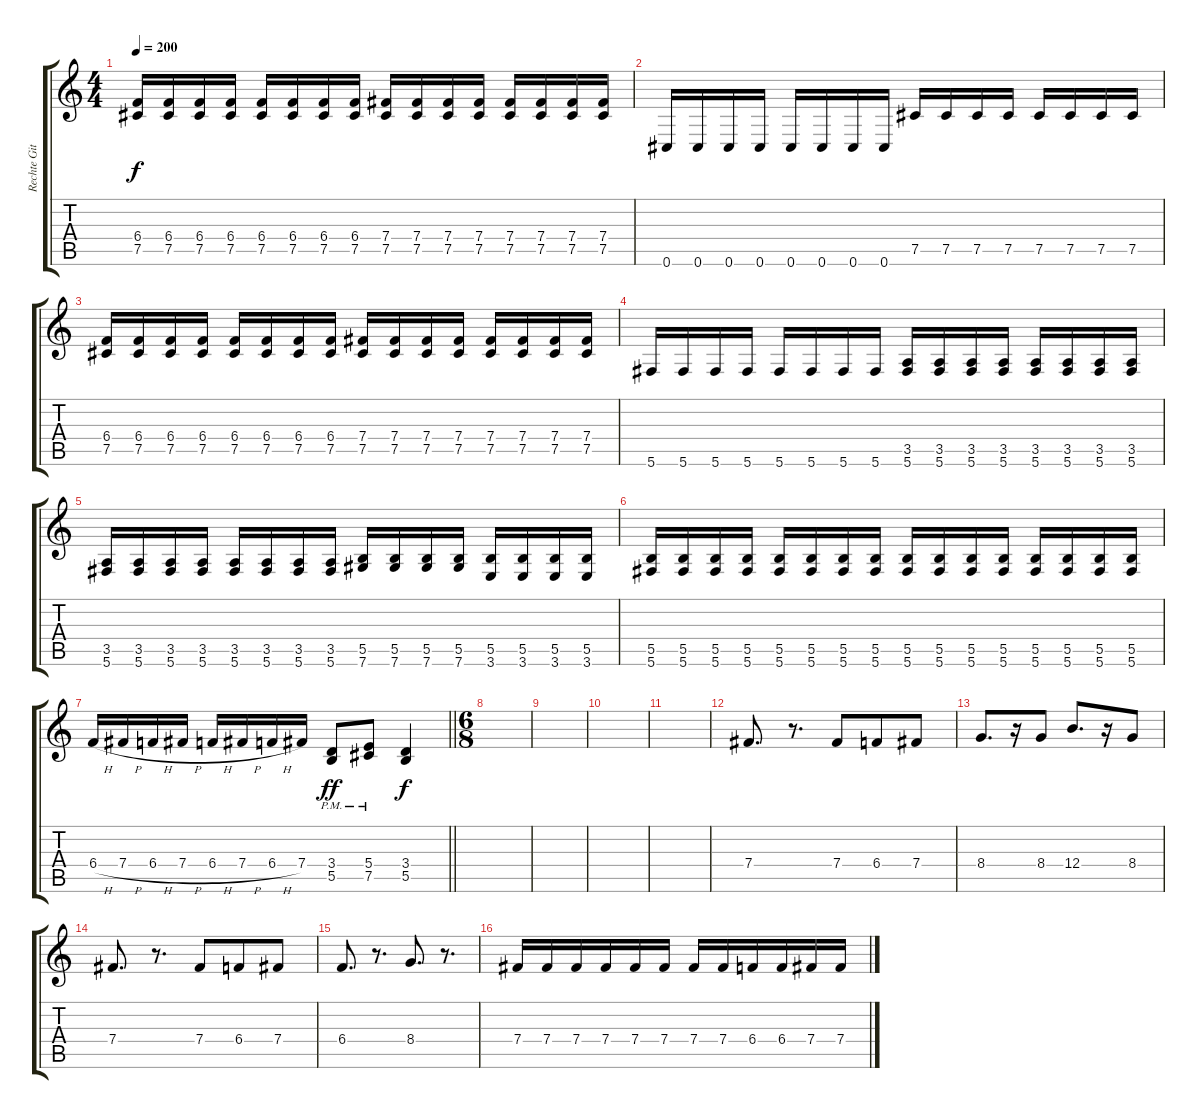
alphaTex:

\track ("Rechte Gitarre" "Rechte Git") {instrument distortionguitar}
\staff {score tabs}
\tuning (Db4 Ab3 E3 B2 Gb2 Db2) {hide}
\ts (4 4)
\tempo 200
\clef g2
\ks c
(6.4 7.5).16{dy f} (6.4 7.5).16 (6.4 7.5).16 (6.4 7.5).16 (6.4 7.5).16 (6.4 7.5).16 (6.4 7.5).16 (6.4 7.5).16 (7.4 7.5).16 (7.4 7.5).16 (7.4 7.5).16 (7.4 7.5).16 (7.4 7.5).16 (7.4 7.5).16 (7.4 7.5).16 (7.4 7.5).16 |
0.6.16 0.6.16 0.6.16 0.6.16 0.6.16 0.6.16 0.6.16 0.6.16 7.5.16 7.5.16 7.5.16 7.5.16 7.5.16 7.5.16 7.5.16 7.5.16 |
(6.4 7.5).16 (6.4 7.5).16 (6.4 7.5).16 (6.4 7.5).16 (6.4 7.5).16 (6.4 7.5).16 (6.4 7.5).16 (6.4 7.5).16 (7.4 7.5).16 (7.4 7.5).16 (7.4 7.5).16 (7.4 7.5).16 (7.4 7.5).16 (7.4 7.5).16 (7.4 7.5).16 (7.4 7.5).16 |
5.6.16 5.6.16 5.6.16 5.6.16 5.6.16 5.6.16 5.6.16 5.6.16 (3.5 5.6).16 (3.5 5.6).16 (3.5 5.6).16 (3.5 5.6).16 (3.5 5.6).16 (3.5 5.6).16 (3.5 5.6).16 (3.5 5.6).16 |
(3.5 5.6).16 (3.5 5.6).16 (3.5 5.6).16 (3.5 5.6).16 (3.5 5.6).16 (3.5 5.6).16 (3.5 5.6).16 (3.5 5.6).16 (5.5 7.6).16 (5.5 7.6).16 (5.5 7.6).16 (5.5 7.6).16 (5.5 3.6).16 (5.5 3.6).16 (5.5 3.6).16 (5.5 3.6).16 |
(5.5 5.6).16 (5.5 5.6).16 (5.5 5.6).16 (5.5 5.6).16 (5.5 5.6).16 (5.5 5.6).16 (5.5 5.6).16 (5.5 5.6).16 (5.5 5.6).16 (5.5 5.6).16 (5.5 5.6).16 (5.5 5.6).16 (5.5 5.6).16 (5.5 5.6).16 (5.5 5.6).16 (5.5 5.6).16 |
\barLineRight lightlight
6.4{h}.16 7.4{h}.16 6.4{h}.16 7.4{h}.16 6.4{h}.16 7.4{h}.16 6.4{h}.16 7.4.16 (3.4{pm} 5.5{pm}).8{dy ff} (5.4{pm} 7.5{pm}).8 (3.4 5.5).4{dy f} |
\ts (6 8)
\section ("" "")
|
|
|
|
7.4.8{d} r.8{d} 7.4.8 6.4.8 7.4.8 |
8.4.8{d} r.16 8.4.8 12.4.8{d} r.16 8.4.8 |
7.4.8{d} r.8{d} 7.4.8 6.4.8 7.4.8 |
6.4.8{d} r.8{d} 8.4.8{d} r.8{d} |
7.4.16 7.4.16 7.4.16 7.4.16 7.4.16 7.4.16 7.4.16 7.4.16 6.4.16 6.4.16 7.4.16 7.4.16
